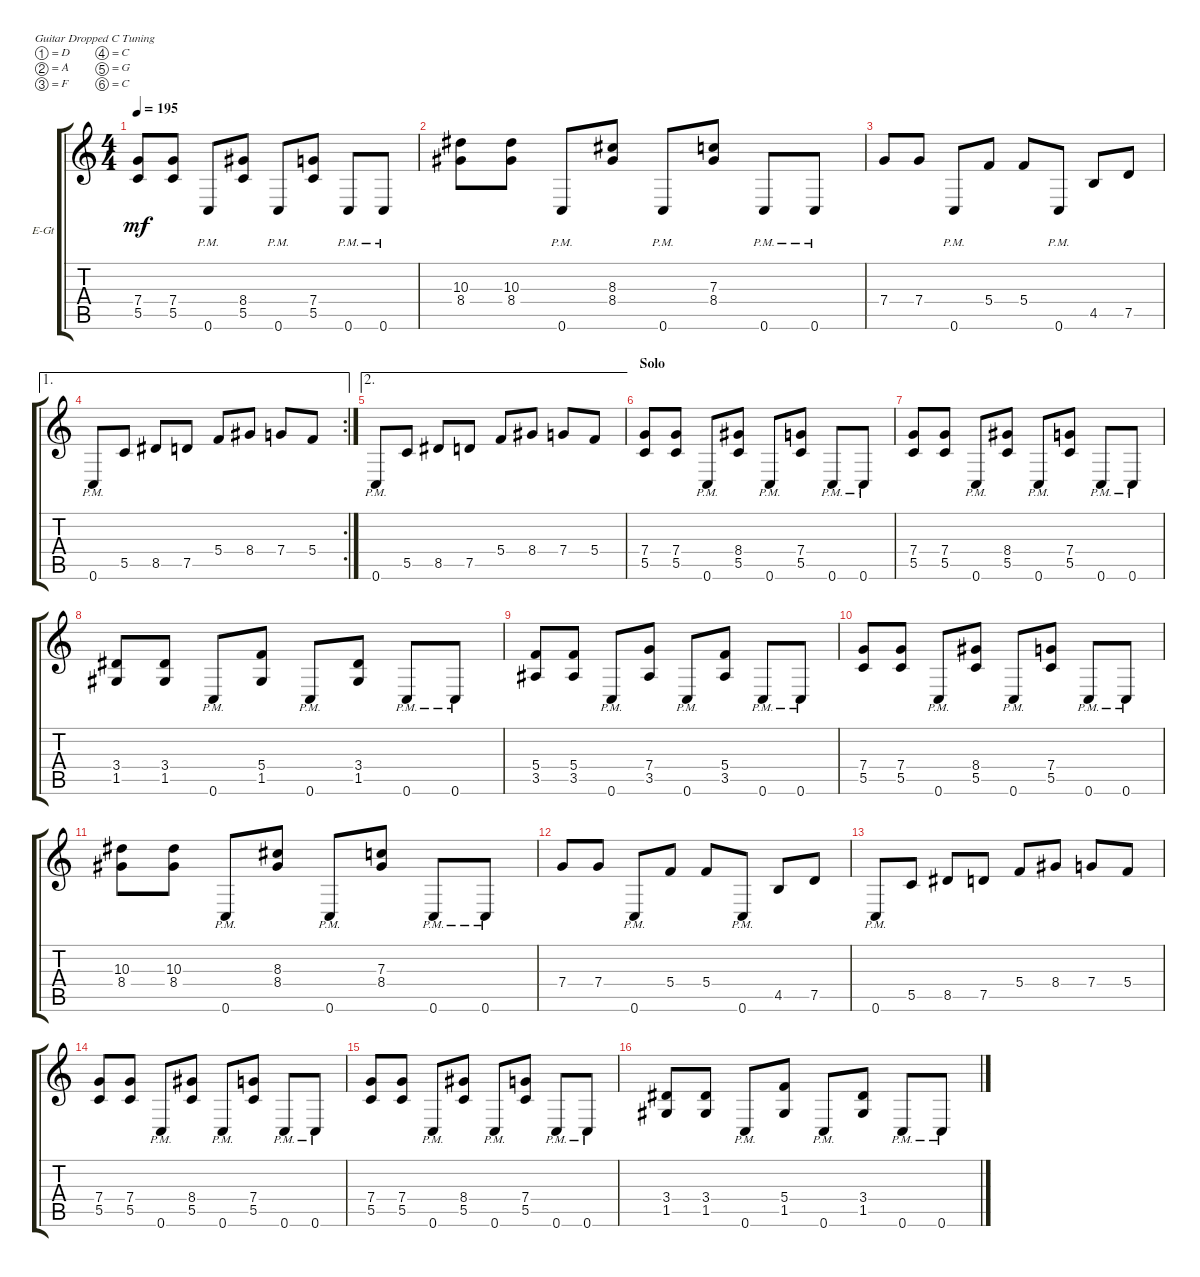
\defaultSystemsLayout 4
\bracketExtendMode groupsimilarinstruments
\firstSystemTrackNameOrientation horizontal
\otherSystemsTrackNameOrientation horizontal
\track ("Guitar 2" "E-Gt") {instrument distortionguitar}
\staff {score tabs}
\tuning (D4 A3 F3 C3 G2 C2)
\ts (4 4)
\tempo 195
\clef g2
\ks c
(5.5 7.4).8{dy mf} (7.4 5.5).8 0.6{pm}.8 (5.5 8.4).8 0.6{pm}.8 (5.5 7.4).8 0.6{pm}.8 0.6{pm}.8 |
(8.4 10.3).8 (8.4 10.3).8 0.6{pm}.8 (8.4 8.3).8 0.6{pm}.8 (8.4 7.3).8 0.6{pm}.8 0.6{pm}.8 |
7.4.8 7.4.8 0.6{pm}.8 5.4.8 5.4.8 0.6{pm}.8 4.5.8 7.5.8 |
\ae 1
\rc 2
0.6{pm}.8 5.5.8 8.5.8 7.5.8 5.4.8 8.4.8 7.4.8 5.4.8 |
\ae 2
0.6{pm}.8 5.5.8 8.5.8 7.5.8 5.4.8 8.4.8 7.4.8 5.4.8 |
\section ("" "Solo")
(5.5 7.4).8 (7.4 5.5).8 0.6{pm}.8 (5.5 8.4).8 0.6{pm}.8 (5.5 7.4).8 0.6{pm}.8 0.6{pm}.8 |
(5.5 7.4).8 (7.4 5.5).8 0.6{pm}.8 (5.5 8.4).8 0.6{pm}.8 (5.5 7.4).8 0.6{pm}.8 0.6{pm}.8 |
(1.5 3.4).8 (1.5 3.4).8 0.6{pm}.8 (1.5 5.4).8 0.6{pm}.8 (1.5 3.4).8 0.6{pm}.8 0.6{pm}.8 |
(3.5 5.4).8 (3.5 5.4).8 0.6{pm}.8 (3.5 7.4).8 0.6{pm}.8 (3.5 5.4).8 0.6{pm}.8 0.6{pm}.8 |
(5.5 7.4).8 (7.4 5.5).8 0.6{pm}.8 (5.5 8.4).8 0.6{pm}.8 (5.5 7.4).8 0.6{pm}.8 0.6{pm}.8 |
(8.4 10.3).8 (8.4 10.3).8 0.6{pm}.8 (8.4 8.3).8 0.6{pm}.8 (8.4 7.3).8 0.6{pm}.8 0.6{pm}.8 |
7.4.8 7.4.8 0.6{pm}.8 5.4.8 5.4.8 0.6{pm}.8 4.5.8 7.5.8 |
0.6{pm}.8 5.5.8 8.5.8 7.5.8 5.4.8 8.4.8 7.4.8 5.4.8 |
(5.5 7.4).8 (7.4 5.5).8 0.6{pm}.8 (5.5 8.4).8 0.6{pm}.8 (5.5 7.4).8 0.6{pm}.8 0.6{pm}.8 |
(5.5 7.4).8 (7.4 5.5).8 0.6{pm}.8 (5.5 8.4).8 0.6{pm}.8 (5.5 7.4).8 0.6{pm}.8 0.6{pm}.8 |
(1.5 3.4).8 (1.5 3.4).8 0.6{pm}.8 (1.5 5.4).8 0.6{pm}.8 (1.5 3.4).8 0.6{pm}.8 0.6{pm}.8
